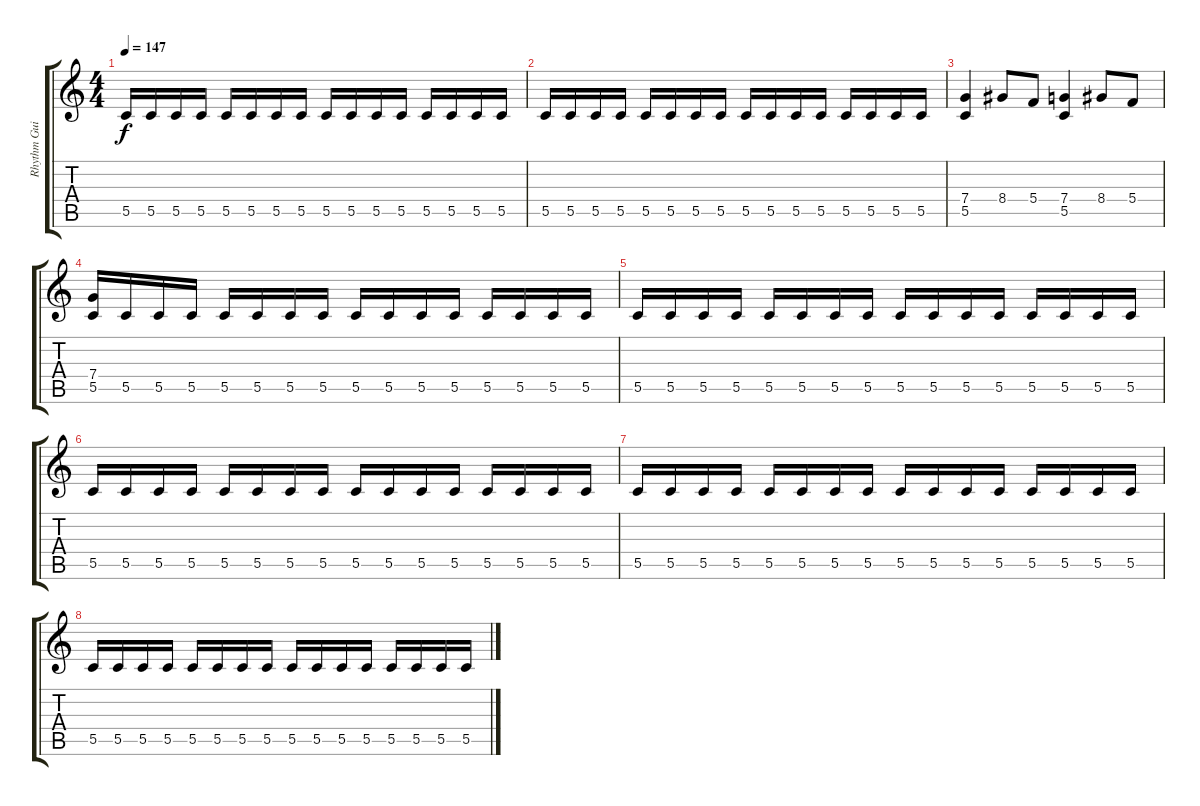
\track ("Rhythm Guitar" "Rhythm Gui") {instrument distortionguitar}
\staff {score tabs}
\tuning (D4 A3 F3 C3 G2 D2) {hide}
\ts (4 4)
\tempo 147
\clef g2
\ks c
5.5.16{dy f} 5.5.16 5.5.16 5.5.16 5.5.16 5.5.16 5.5.16 5.5.16 5.5.16 5.5.16 5.5.16 5.5.16 5.5.16 5.5.16 5.5.16 5.5.16 |
5.5.16 5.5.16 5.5.16 5.5.16 5.5.16 5.5.16 5.5.16 5.5.16 5.5.16 5.5.16 5.5.16 5.5.16 5.5.16 5.5.16 5.5.16 5.5.16 |
(7.4 5.5).4 8.4.8 5.4.8 (7.4 5.5).4 8.4.8 5.4.8 |
(7.4 5.5).16 5.5.16 5.5.16 5.5.16 5.5.16 5.5.16 5.5.16 5.5.16 5.5.16 5.5.16 5.5.16 5.5.16 5.5.16 5.5.16 5.5.16 5.5.16 |
5.5.16 5.5.16 5.5.16 5.5.16 5.5.16 5.5.16 5.5.16 5.5.16 5.5.16 5.5.16 5.5.16 5.5.16 5.5.16 5.5.16 5.5.16 5.5.16 |
5.5.16 5.5.16 5.5.16 5.5.16 5.5.16 5.5.16 5.5.16 5.5.16 5.5.16 5.5.16 5.5.16 5.5.16 5.5.16 5.5.16 5.5.16 5.5.16 |
5.5.16 5.5.16 5.5.16 5.5.16 5.5.16 5.5.16 5.5.16 5.5.16 5.5.16 5.5.16 5.5.16 5.5.16 5.5.16 5.5.16 5.5.16 5.5.16 |
5.5.16 5.5.16 5.5.16 5.5.16 5.5.16 5.5.16 5.5.16 5.5.16 5.5.16 5.5.16 5.5.16 5.5.16 5.5.16 5.5.16 5.5.16 5.5.16
